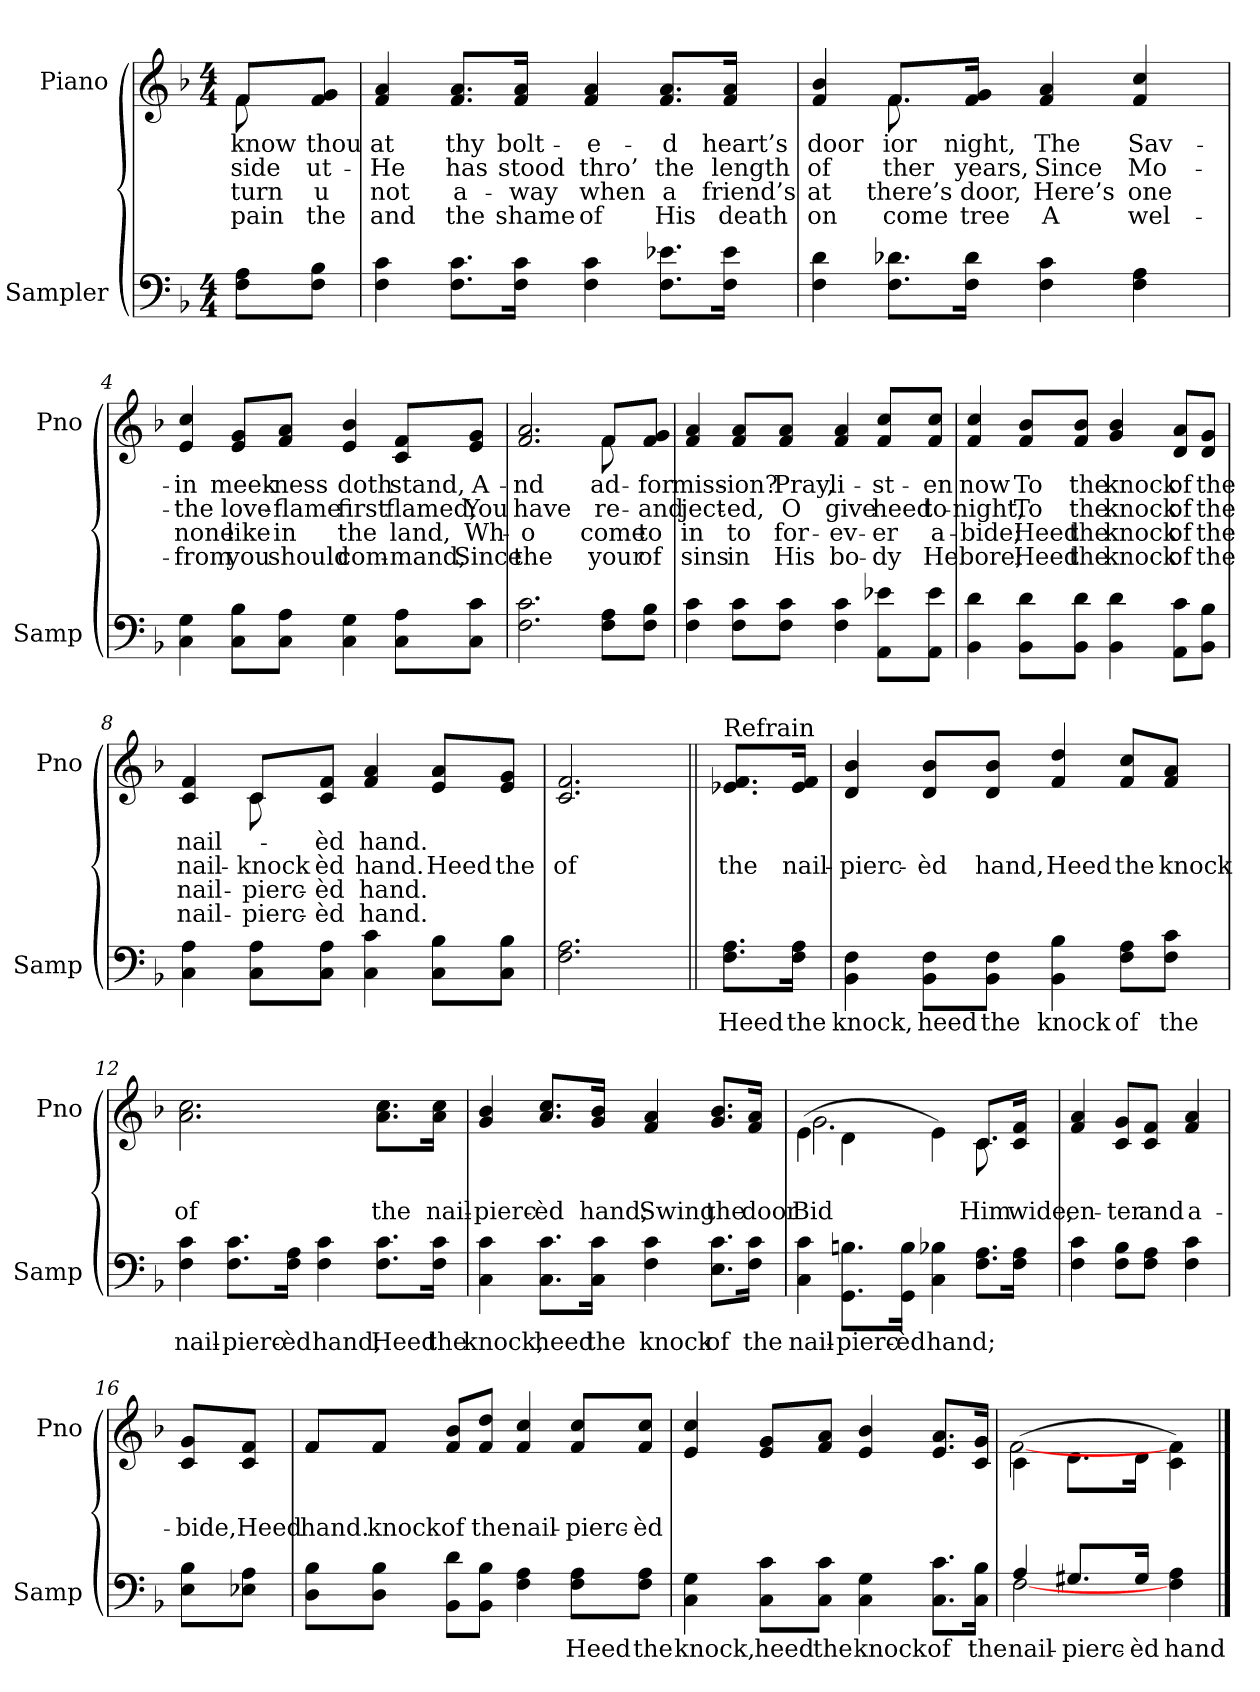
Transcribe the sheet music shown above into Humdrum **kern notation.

**kern	**text	**kern	**text	**text	**text	**text
*part2	*part2	*part1	*part1	*part1	*part1	*part1
*staff2	*staff2	*staff1	*staff1	*staff1	*staff1	*staff1
*I"Sampler	*	*I"Piano	*	*	*	*
*I'Samp	*	*I'Pno	*	*	*	*
*clefF4	*	*clefG2	*	*	*	*
*k[b-]	*	*k[b-]	*	*	*	*
*F:	*	*F:	*	*	*	*
*M4/4	*	*M4/4	*	*	*	*
=1	=1	=1	=1	=1	=1	=1
*	*	*^	*	*	*	*
8F\ 8A\L	.	8f/L	8f	know	-side	turn	pain
8F\ 8B-\J	.	8f/ 8g/J	8ryy	thou	-ut-	-u	the
*	*	*v	*v	*	*	*	*
=2	=2	=2	=2	=2	=2	=2
4F 4c	.	4f 4a	at	He	not	and
8.F\ 8.c\L	.	8.f/ 8.a/L	thy	has	a-	the
16F\ 16c\Jk	.	16f/ 16a/Jk	bolt-	stood	-way	shame
4F 4c	.	4f 4a	-e-	thro’	when	of
8.F\ 8.e-X\L	.	8.f/ 8.a/L	-d	the	a	His
16F\ 16e-\Jk	.	16f/ 16a/Jk	heart’s	length	friend’s	death
=3	=3	=3	=3	=3	=3	=3
*	*	*^	*	*	*	*
4F 4d	.	4f 4b-	4ryy	door	of	at	on
8.F\ 8.d-X\L	.	8.f/L	8.f	-ior	-ther	there’s	-come
16F\ 16d-\Jk	.	16f/ 16g/Jk	2ryy	-night,	years,	door,	tree
4F 4c	.	4f 4a	.	The	Since	Here’s	A
4F 4A	.	4f 4cc	.	Sav-	Mo-	one	wel-
.	.	.	16ryy	.	.	.	.
*	*	*v	*v	*	*	*	*
=4	=4	=4	=4	=4	=4	=4
4C 4G	.	4e 4cc	in	the	none	from
8C\ 8B-\L	.	8e/ 8g/L	meek-	love-	like	you
8C\ 8A\J	.	8f/ 8a/J	-ness	-flame	in	should
4C 4G	.	4e 4b-	doth	first	the	com-
8C\ 8A\L	.	8c/ 8f/L	stand,	flamed;	land,	-mand,
8C\ 8c\J	.	8e/ 8g/J	A-	You	Wh-	Since
=5	=5	=5	=5	=5	=5	=5
*	*	*^	*	*	*	*
2.F 2.c	.	2.f 2.a	2.ryy	-nd	have	-o	the
8F\ 8A\L	.	8f/L	8f	ad-	re-	come	your
8F\ 8B-\J	.	8f/ 8g/J	8ryy	for	and	to	of
*	*	*v	*v	*	*	*	*
=6	=6	=6	=6	=6	=6	=6
4F 4c	.	4f 4a	-miss-	-ject-	in	sins
8F\ 8c\L	.	8f/ 8a/L	-ion?	-ed,	to	in
8F\ 8c\J	.	8f/ 8a/J	Pray,	O	for-	His
4F 4c	.	4f 4a	li-	give	-ev-	bo-
8AA\ 8e-X\L	.	8f/ 8cc/L	-st-	heed	-er	-dy
8AA\ 8e-\J	.	8f/ 8cc/J	-en	to-	a-	He
=7	=7	=7	=7	=7	=7	=7
4BB- 4d	.	4f 4cc	now	-night,	-bide;	bore;
8BB-\ 8d\L	.	8f/ 8b-/L	To	To	Heed	Heed
8BB-\ 8d\J	.	8f/ 8b-/J	the	the	the	the
4BB- 4d	.	4g 4b-	knock	knock	knock	knock
8AA\ 8c\L	.	8d/ 8a/L	of	of	of	of
8BB-\ 8B-\J	.	8d/ 8g/J	the	the	the	the
=8	=8	=8	=8	=8	=8	=8
*	*	*^	*	*	*	*
4C 4A	.	4c 4f	4ryy	nail-	nail-	nail-	nail-
8C\ 8A\L	.	8c/L	8c	.	knock	-pierc-	-pierc-
8C\ 8A\J	.	8c/ 8f/J	2ryy	-èd	-èd	-èd	-èd
4C 4c	.	4f 4a	.	hand.	hand.	hand.	hand.
8C\ 8B-\L	.	8e/ 8a/L	.	.	Heed	.	.
8C\ 8B-\J	.	8e/ 8g/J	8ryy	.	the	.	.
*	*	*v	*v	*	*	*	*
=9	=9	=9	=9	=9	=9	=9
2.F 2.A	.	2.c 2.f	.	of	.	.
=10||	=10||	=10||	=10||	=10||	=10||	=10||
!	!	!LO:TX:t=Refrain	!	!	!	!
8.F\ 8.A\L	Heed	8.e-X/ 8.f/L	.	the	.	.
16F\ 16A\Jk	the	16e-/ 16f/Jk	.	nail-	.	.
=11	=11	=11	=11	=11	=11	=11
4BB- 4F	knock,	4d 4b-	.	-pierc-	.	.
8BB-\ 8F\L	heed	8d/ 8b-/L	.	-èd	.	.
8BB-\ 8F\J	the	8d/ 8b-/J	.	hand,	.	.
4BB- 4B-	knock	4f 4dd	.	Heed	.	.
8F\ 8A\L	of	8f/ 8cc/L	.	the	.	.
8F\ 8c\J	the	8f/ 8a/J	.	knock	.	.
=12	=12	=12	=12	=12	=12	=12
4F 4c	nail-	2.a 2.cc	.	of	.	.
8.F\ 8.c\L	-pierc-	.	.	.	.	.
16F\ 16A\Jk	-èd	.	.	.	.	.
4F 4c	hand,	.	.	.	.	.
8.F\ 8.c\L	Heed	8.a\ 8.cc\L	.	the	.	.
16F\ 16c\Jk	the	16a\ 16cc\Jk	.	nail-	.	.
=13	=13	=13	=13	=13	=13	=13
4C 4c	knock,	4g 4b-	.	-pierc-	.	.
8.C\ 8.c\L	heed	8.a/ 8.cc/L	.	-èd	.	.
16C\ 16c\Jk	the	16g/ 16b-/Jk	.	hand;	.	.
4F 4c	knock	4f 4a	.	Swing	.	.
8.E\ 8.c\L	of	8.g/ 8.b-/L	.	the	.	.
16F\ 16c\Jk	the	16f/ 16a/Jk	.	door	.	.
=14	=14	=14	=14	=14	=14	=14
*	*	*^	*	*	*	*
4C 4c	nail-	(4e\	2.g	.	Bid	.	.
8.GG\ 8.Bn\L	-pierc-	4d\	.	.	.	.	.
16GG\ 16B\Jk	-èd	.	.	.	.	.	.
4C 4B-X	hand;	4e\)	.	.	.	.	.
8.F\ 8.A\L	.	8.c/L	8.c	.	Him	.	.
16F\ 16A\Jk	.	16c/ 16f/Jk	16ryy	.	wide,	.	.
*	*	*v	*v	*	*	*	*
=15	=15	=15	=15	=15	=15	=15
4F 4c	.	4f 4a	.	en-	.	.
8F\ 8B-\L	.	8c/ 8g/L	.	-ter	.	.
8F\ 8A\J	.	8c/ 8f/J	.	and	.	.
4F 4c	.	4f 4a	.	a-	.	.
=16	=16	=16	=16	=16	=16	=16
8E\ 8B-\L	.	8c/ 8g/L	.	-bide,	.	.
8E-X\ 8A\J	.	8c/ 8f/J	.	Heed	.	.
=17	=17	=17	=17	=17	=17	=17
*	*	*^	*	*	*	*
8D\ 8B-\L	.	8f/L	8f/L	.	hand.	.	.
8D\ 8B-\J	.	8f/J	8f/J	.	knock	.	.
8BB-\ 8d\L	.	8f/ 8b-/L	2.ryy	.	of	.	.
8BB-\ 8B-\J	.	8f/ 8dd/J	.	.	the	.	.
4F 4A	.	4f 4cc	.	.	nail-	.	.
8F\ 8A\L	Heed	8f/ 8cc/L	.	.	-pierc-	.	.
8F\ 8A\J	the	8f/ 8cc/J	.	.	-èd	.	.
*	*	*v	*v	*	*	*	*
=18	=18	=18	=18	=18	=18	=18
4C 4G	knock,	4e 4cc	.	.	.	.
8C\ 8c\L	heed	8e/ 8g/L	.	.	.	.
8C\ 8c\J	the	8f/ 8a/J	.	.	.	.
4C 4G	knock	4e 4b-	.	.	.	.
8.C\ 8.c\L	of	8.e/ 8.a/L	.	.	.	.
16C\ 16B-\Jk	the	16c/ 16g/Jk	.	.	.	.
=19	=19	=19	=19	=19	=19	=19
*^	*	*^	*	*	*	*
4A/	[2F	nail-	(4c\	[2f	.	.	.	.
8.G#X/L	.	-pierc-	8.d\L	.	.	.	.	.
16G#/Jk	.	-èd	16d\Jk	.	.	.	.	.
4F 4A	4ryy	hand	4c\ 4f\)	4ryy	.	.	.	.
*v	*v	*	*	*	*	*	*	*
*	*	*v	*v	*	*	*	*
==	==	==	==	==	==	==
*-	*-	*-	*-	*-	*-	*-
